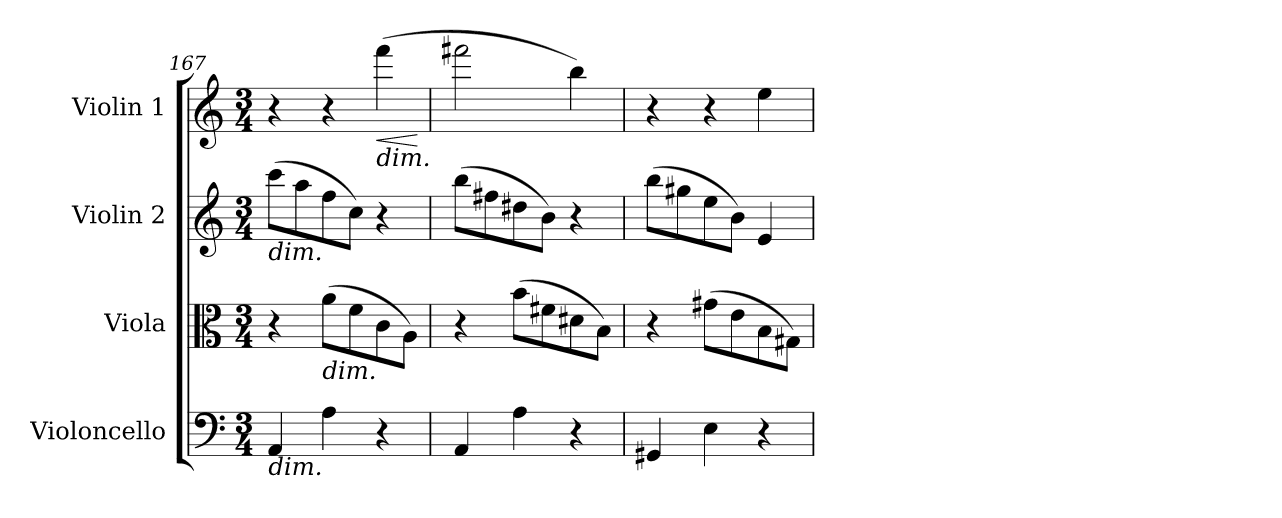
**kern	**kern	**kern	**dynam	**kern	**dynam
*part4	*part3	*part2	*part2	*part1	*part1
*staff4	*staff3	*staff2	*staff2	*staff1	*staff1
*I"Violoncello	*I"Viola	*I"Violin 2	*	*I"Violin 1	*
*I'Vc	*I'Vla	*I'Vln	*	*I'Vln	*
*clefF4	*clefC3	*clefG2	*	*clefG2	*
*k[]	*k[]	*k[]	*	*k[]	*
*M3/4	*M3/4	*M3/4	*	*M3/4	*
=167	=167	=167	=167	=167	=167
!	!	!LO:TX:b:i:t=dim.	!	!	!
!LO:TX:b:i:t=dim.	!	!	!	!	!
4AA/	4r	(8ccc\L	.	4r	.
.	.	8aa\	.	.	.
!	!LO:TX:b:i:t=dim.	!	!	!	!
4A\	(8a\L	8ff\	.	4r	.
.	8f\	8cc\J)	.	.	.
!	!	!	!	!LO:TX:b:i:t=dim.	!
!	!	!	!	!	!LO:HP:b
4r	8c\	4r	.	(4fff\	<
.	8A\J)	.	.	.	.
.	.	.	.	.	[
=168	=168	=168	=168	=168	=168
*	*	*	*	*^	*
4AA/	4r	(8bb\L	.	2fff#X\	8ryy	.
.	.	8ff#X\	.	.	8ryy	.
4A\	(8b\L	8dd#X\	.	.	8ryy	.
.	8f#X\	8b\J)	.	.	8ryy	.
4r	8d#X\	4r	.	4bb\)	4ryy	.
.	8B\J)	.	.	.	.	.
*	*	*	*	*v	*v	*
!!LO:LB:g=z
=169	=169	=169	=169	=169	=169
4GG#X/	4r	(8bb\L	.	4r	.
.	.	8gg#X\	.	.	.
4E\	(8g#X\L	8ee\	.	4r	.
.	8e\	8b\J)	.	.	.
!	!	!	!LO:DY:b	!	!LO:DY:b
4r	8B\	4e/	other-dynamics	4ee\	other-dynamics
.	8G#X\J)	.	.	.	.
=	=	=	=	=	=
*-	*-	*-	*-	*-	*-
